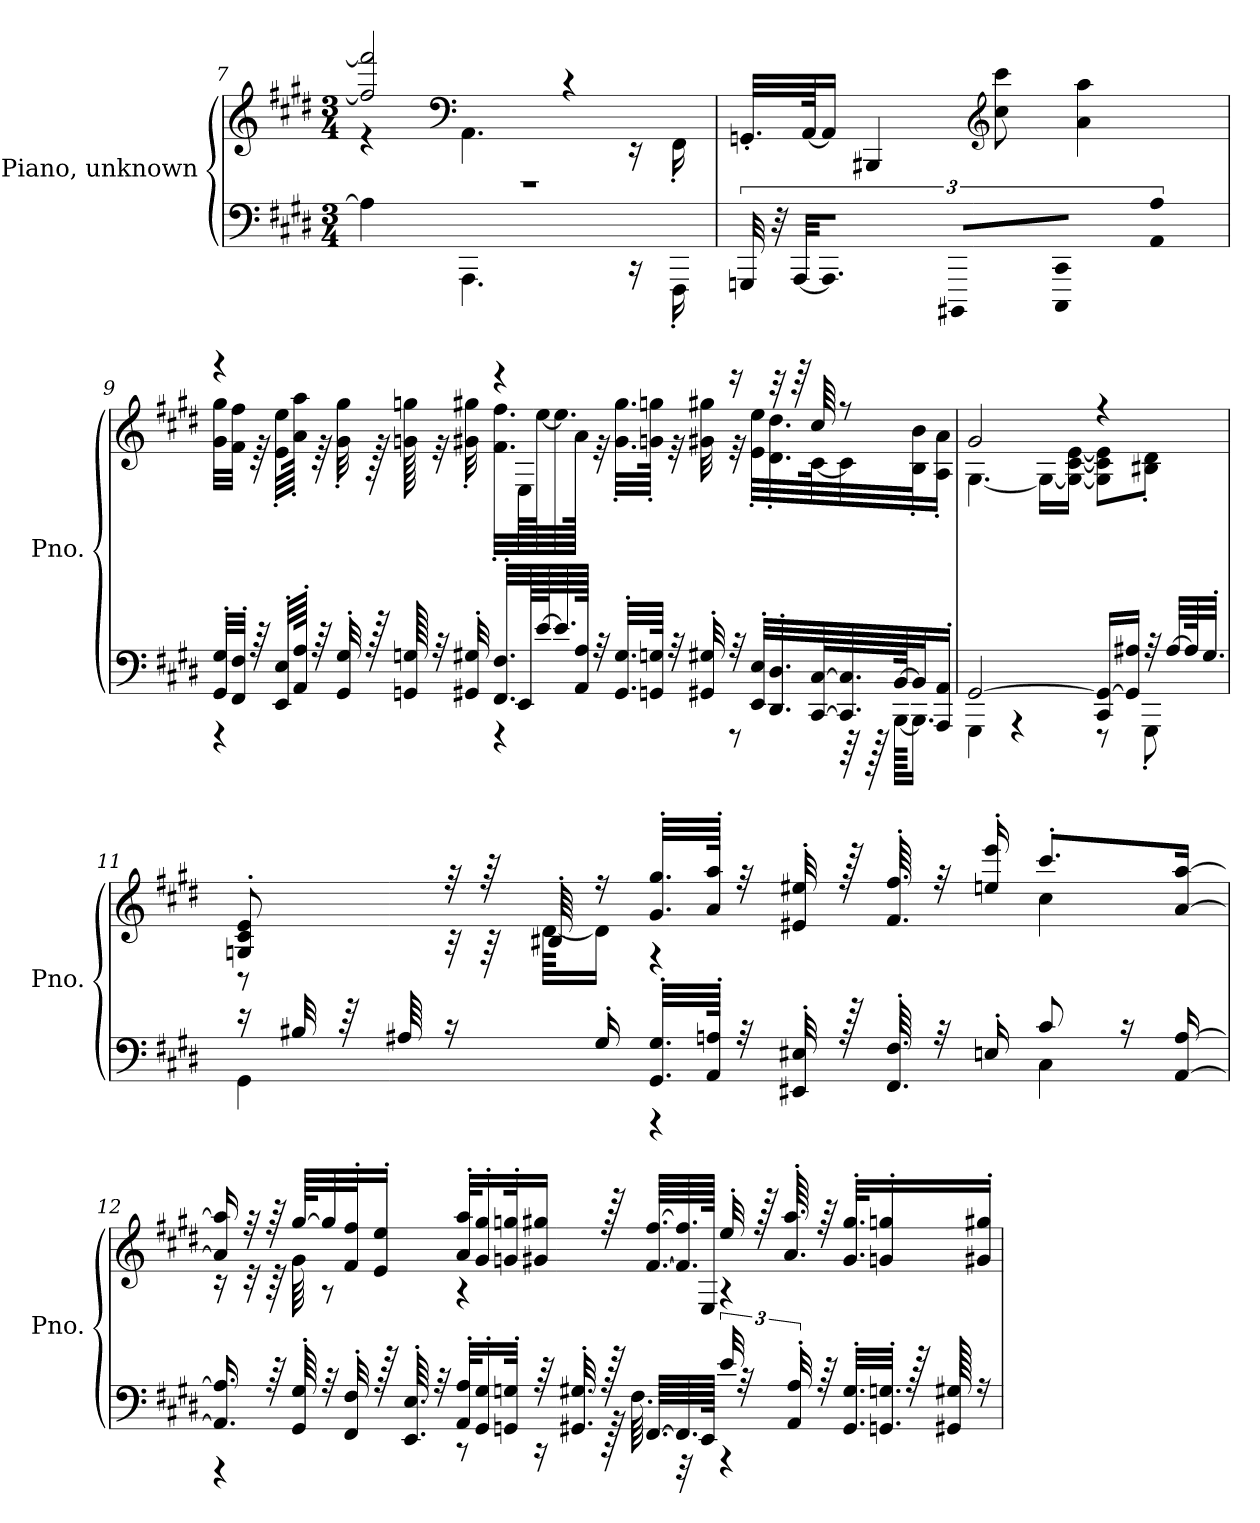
**kern	**kern
*part1	*part1
*staff2	*staff1
*I"Piano, unknown	*
*I'Pno.	*
*clefF4	*clefG2
*k[f#c#g#d#]	*k[f#c#g#d#]
*M3/4	*M3/4
=7	=7
*^	*^
2.r	4A\]	2ff#/] 2fff#/]	4r
*	*	*clefF4	*
.	4.AAA\	.	4.AA\
.	.	4r	.
.	16r	.	16r
.	16FFF#'\	.	16FF#'\
*v	*v	*	*
*	*v	*v
!!LO:LB:g=z
=8	=8
48GGGn/	32.GGn'/LLL
48r	.
[48AAA/KKL	.
.	[64AA/JK
8.AAA/J]	16AA/JJ]
.	4BBB#X/
8BBBB#X/L	.
*	*clefG2
8CCC#/ 8CC#/J	8cc#\ 8ccc#\
4AA\ 4A\	4a\ 4aa\
!!LO:LB:g=z
=9	=9
*^	*^
32GG#/' 32G#/'LLL	4r	4r	32g#\ 32gg#\LLL
32FF#/' 32F#/'JJJ	.	.	32f#\ 32ff#\JJJ
64r	.	.	64r
32EE/' 32E/'LLL	.	.	32e\' 32ee\'LLL
64AA/' 64A/'JJJk	.	.	64a\' 64aa\'JJJk
64r	.	.	64r
32GG#/' 32G#/'	.	.	32g#\' 32gg#\'
128r	.	.	128r
128GGn/ 128Gn/	.	.	128gn\ 128ggn\
32r	.	.	32r
32GG#X/' 32G#X/'	.	.	32g#X\' 32gg#X\'
32.FF#/' 32.F#/'LLL	4r	4r	32.f#\' 32.ff#\'LLL
128EE/LL	.	.	128E\LL
[128e/J	.	.	[128ee\J
64.e/]	.	.	64.ee\]
128AA/ 128A/JJJJk	.	.	128a\JJJJk
32r	.	.	32r
32.GG#/' 32.G#/'LLL	.	.	32.g#\' 32.gg#\'LLL
64GGn/ 64Gn/JJJk	.	.	64gn\' 64ggn\'JJJk
32r	.	.	32r
32GG#X/' 32G#X/'	.	.	32g#X\ 32gg#X\
32r	8r	16r	32r
32EE/' 32E/'LLL	.	.	32e\' 32ee\'LLL
32.DD#/' 32.D#/'	.	32r	32.d#\' 32.dd#\'
.	.	64r	.
[64CC#/ [64C#/L	.	64cc#/	[64c#\K
64.CC#/] 64.C#/]	64r	8r	32c#\]
.	128r	.	.
[128BB/JK	[128BBB\KKKLL	.	.
32BB/J]	16.BBB\JJ]	.	32B\' 32b\'J
16AAA/' 16AA/'JJ	.	.	16A\' 16a\'JJ
!!LO:PB:g=z	!!
=10	=10	=10	=10
[2GG#/	4GGG#\	2g#/	[4.G#\
.	4r	.	.
.	.	.	16G#\LL_
.	.	.	16G#\_ [16c#\ [16e\JJ
16CC#/ 16GG#/_LL	8r	4r	8G#\] 8c#\] 8e\]L
16GG#/] 16A#X/JJ	.	.	.
32r	8GGG#'\	.	8B#X\' 8d#\'J
[32A#/LLL	.	.	.
64A#/K]	.	.	.
32.G#'/JJJ	.	.	.
!!LO:LB:g=z	!!
=11	=11	=11	=11
16r	4GG#\	8Gn/' 8c#/' 8e/'	8r
32B#X/	.	.	.
64r	.	.	.
64A#X/	.	.	.
16r	.	32r	32r
.	.	64r	64r
.	.	64B#X'/	[64d#\KKLL
16G#'/	.	16r	16d#\JJ]
32.GG#/' 32.G#/'LLL	4r	32.g#/' 32.gg#/'LLL	4r
64AA/' 64An/'JJJk	.	64a/' 64aa/'JJJk	.
32r	.	32r	.
32EE#X/' 32E#X/'	.	32e#X/' 32ee#X/'	.
128r	.	128r	.
64.FF#/' 64.F#/'	.	64.f#/' 64.ff#/'	.
32r	.	32r	.
16En'/	.	16een/' 16eee/'	.
8c#/	4C#\	8.ccc#'/L	4cc#\
16r	.	.	.
[16AA/ [16A/	.	[16a/ [16aa/Jk	.
!!LO:LB:g=z	!!
=12	=12	=12	=12
16.AA/] 16.A/]	4r	16a/] 16aa/]	16r
.	.	32r	32r
64r	.	64r	64r
64GG#/' 64G#/'	.	[64gg#/KLLL	64g#\
32r	.	32gg#/]	8r
32FF#/' 32F#/'	.	32f#/' 32ff#/'J	.
128r	.	16e/' 16ee/'JJ	.
64.EE/' 64.E/'	.	.	.
32r	.	.	.
32AA/' 32A/'KLL	8r	32a/' 32aa/'KLL	4r
16GG#/' 16G#/'	.	16g#/' 16gg#/'	.
32GGn/' 32Gn/'JJk	.	32gn/' 32ggn/'K	.
64r	16r	16g#X/ 16gg#X/JJ	.
32.GG#X/' 32.G#X/'	.	.	.
128r	128r	128r	.
[64.FF#/LLLL	64.F#\	[64.f#/ [64.ff#/LLLL	.
64.FF#/]	32r	64.f#/] 64.ff#/]	.
128EE/JJJJk	.	128E/JJJJk	.
48e/	4r	32ee'/	4r
48r	.	.	.
.	.	128r	.
.	.	64.a/' 64.aa/'	.
48AA/' 48A/'	.	.	.
64r	.	64r	.
32.GG#/' 32.G#/'LLL	.	32.g#/' 32.gg#/'KLL	.
32.GGn/' 32.Gn/'JJJ	.	16gn/' 16ggn/'	.
128r	.	.	.
128GG#X/ 128G#X/	.	.	.
16r	.	16g#X/' 16gg#X/'JJ	.
*v	*v	*	*
*	*v	*v
=	=
*-	*-
